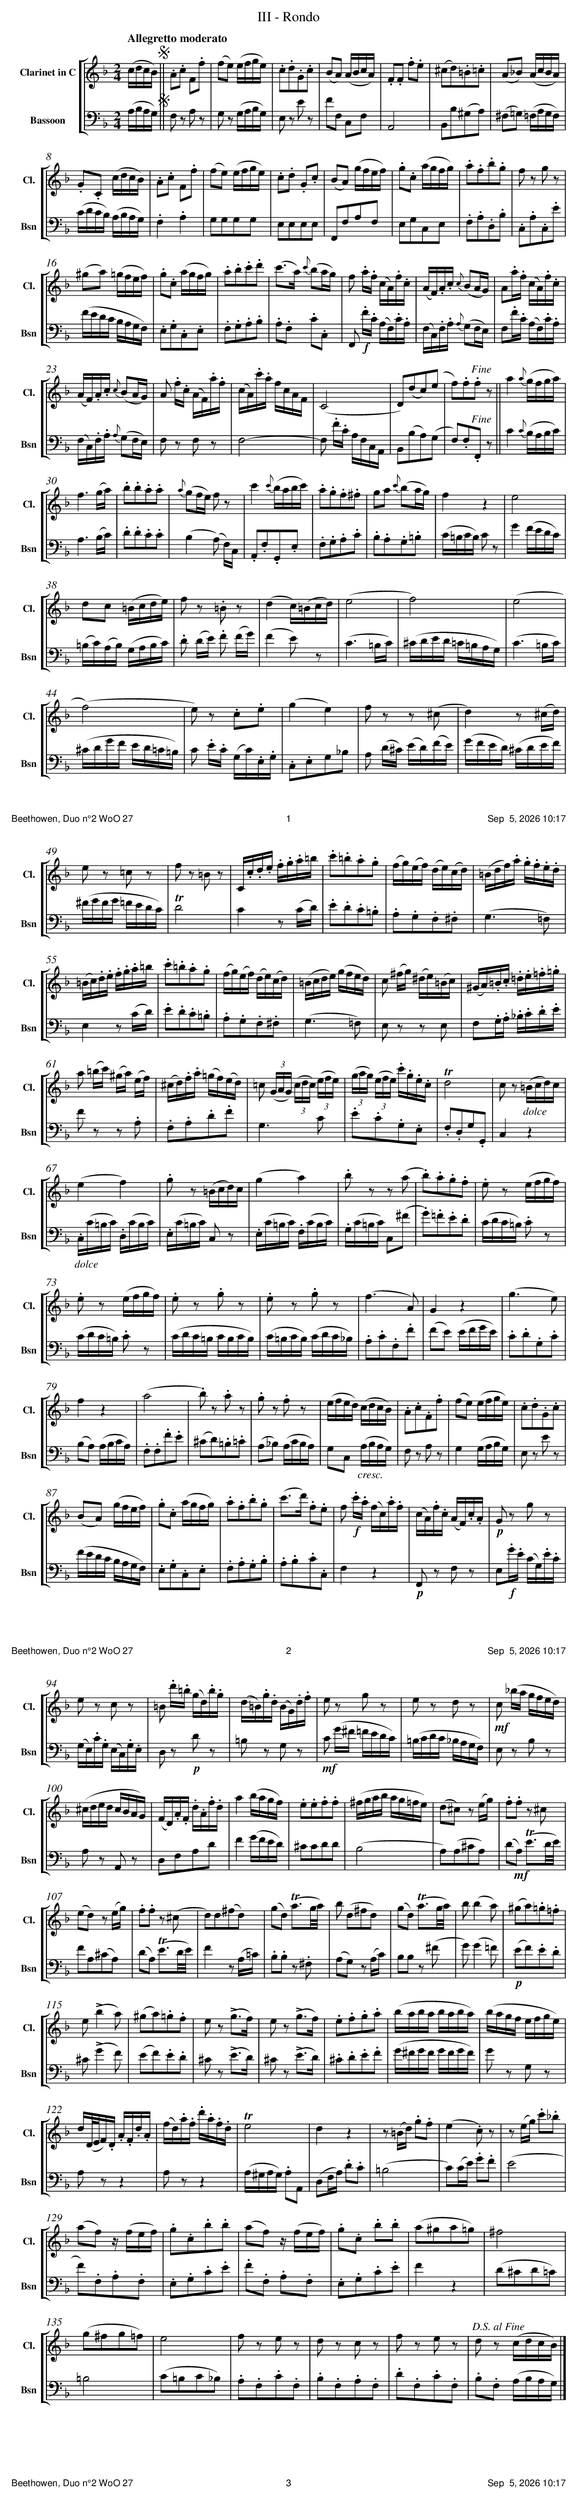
X:1
T:III - Rondo
L:1/8
M:2/4
Q:"Allegretto moderato"
V:1 treble nm="Clarinet in C" snm="Cl."
V:2 bass nm="Bassoon" snm="Bsn"
%%score [1 | 2]
K:F
V:1
(c/d/c/B/) !segno!|| .A.c F.f | (fe) (e/f/g/e/) | .c.d.G.c | (BA) (A/B/c/A/) | .F.F .f.e | (^cd).=B.=c | (A_B) (A/c/B/A/) |
.G.C (c/d/c/B/) | .A.c F.f | (fe) (e/f/g/e/) | .c.d .G.c | (BA) (g/f/e/f/) | .g.c (a/g/f/g/) | .a.f.b.g | f z g z |
(^ga) (=g/f/e/f/) | .g.c (a/g/f/g/) | .a.b.c'.d' | (c'>a) {c'}(ba/g/) | f .a/.f/ (c/A/).f/.c/ | (A/F/).A/.c/ {c}(BA/G/) | A.a/.f/ (c/A/).f/.c/ |
(A/F/).A/.c/ {c}(BA/G/) | A .f/.c/ (A/F/).a/.f/ | (c/A/).c'/.a/ f/c/A/F/ | (C4 | D)(dc)(e | f).f"^Fine".f z || a2 {a}(g/f/g/a/) |
f3 (g/a/) | .b.b.a.a | {a}(gf/e/) f z | c'2 {c'}(b/a/b/c'/) | .a.g.f.^f | ga {c'}(ba/g/) | f2 z2 | e4 |
dc (=B/c/d/e/) |  f z .=B z | (d2 c/)(=B/c/d/) | (e4 | f4) | (e4 |
(f4) | e) z .c.e | (g2 e2) | f z z (^c |  d2) z (^c/d/) |
e z =c z | f z =B z | C/.c/.d/.e/ .f/.g/.a/=b/ | .c'.=b.a.g |  (f/g/)(e/f/) (d/e/)(c/d/) | (=B/d/f/).a/ .g/.f/.e/.d/ |
(=B/c/).d/.e/ .f/.g/.a/=b/ | .c'.=b.a.g |  (f/g/)(e/f/) (d/e/)(c/d/) | (=B/c/d/e/) (g/f/e/d/) | c (^f/g/) (^d/e/)(=B/c/) | (^G/A/).=B/.c/ .=d/.e/.=f/.=g/ |
a (=b/c'/) (^g/a/) (e/f/) | (^c/d/).f/.a/ (=g/f/)(e/d/) |  =c (3(G/A/G/) (3(c/d/c/) (3(e/f/e/) | (3(g/a/g/) (3(e/f/e/) .c'/.g/.e/.c/ |  Td4 | c z "_dolce"(=B/c/d/)c/ |
(e2 f2) | .g z (=B/c/d/)c/ | (g2 a2) | .b z z (a | .b).a.g.f | .e z (e/f/g/f/) |
.e z (e/f/g/f/) | .e z .g z | .e z .g z | (f3 A) | G2 z2 | (g3 e) |
f2 z2 |  (a4 | .b) z .a z | .g z .f z | (e/f/e/d/) (c/d/c/B/) | .A.c.F.f | (fe) (e/f/g/e/) | .c.d.G.c |
(BA) (g/f/e/f/) | .g.c (a/g/f/g/) | .a.f.b.g | (c'>d') .f.e | f !f!.c'/.a/ (f/c/).a/.f/ |  (c/A/).f/.c/ (A/F/).c/.A/ | !p!G z g z |
e z c z | =B .d'/.=b/ (g/d/).b/.g/ | (d/=B/).g/.d/ (B/G/).d/.f/ |  e z g z | e z d z | !mf!c (_b/a/ g/f/e/d/) |
(^c/d/e/d/ c/B/A/G/) | (F/D/).A/.F/ .d/.A/.f/.d/ |  a2 (b/a/g/f/) | .e.e.f.f | (^f/g/a/b/ a/g/=f/e/) | (d^c) z (e/g/) | .f.f z ^c |
(ed) z (e/g/) | .f.f z (^c | d)d(^fd) | (gd) (Ta3/2g/4a/4) | b (d^fd) | (gd) (Ta3/2g/4a/4) | b (b2 a) | (^ga).=g.=f |
e (!>!b2 a) | (^ga).=g.f | e z (!>!g>f) | e z (!>!g>f) | .e.f.g.a | (b/a/b/a/ b/a/b/a/) |  (b/a/g/f/ e/f/g/e/) |
d/(D/4E/4F/).D/ .A/.F/.d/.A/ | (f/d/).a/.f/ .d'/.a/.f/.d/ | Te4 | d2 z2 | z(=B/d/) .g.f | (e2 .c) z | z (e/g/) .c'._b |
(af) z/(f/e/f/) | .g.c.b.b | (af) z/(f/e/f/) |  .g.c .b.b | (a^ga=g) | ^f4 |
(g^fg=f) | e4 | f z e z | d z c z | f z e z | "^D.S. al Fine"d z (c/d/c/B/) |]
V:2
(A,/B,/A,/G,/) !segno!|| F, z A, z | G, z (G,/A,/B,/G,/) | E, z E z |  FF, C,F, | A,,4 | B,,B,(^G,A,) | (^F,=G,) (=F,/A,/G,/F,/) |
(C/D/C/B,/) (A,/B,/A,/G,/) | .F,2 .A,2 | G,G,G,G, | E,E,E,E, | F,,F,A,F, | E,G,C,E, | .F,.A,.D,.B, | .C,.A,.C,.E |
(F/E/D/C/ B,/A,/G,/F,/) | .E,.G,.C,.E, | .F,.G,.A,.B, | .A,.F, .C.C, | F,, !f!.F/.C/ (A,/F,/).C/.A,/ |  (F,/C,/).F,/.A,/ {A,}(G,F,/E,/) | F,.F/.C/ (A,/F,/).C/.A,/ |
(F,/C,/).F,/.A,/ {A,}(G,F,/E,/) | F, z F, z |  F,4- | F, .F/.C/ A,/F,/C,/A,,/ | B,,(B,A,)(G, | F,).F,"^Fine".F,, z || C2{C} (B,/A,/B,/C/) |
A,3 (B,/C/) | .D.D.C.C | (B,2 (A,) F,/)C,/ | .A,,.F,.G,,.E, | .F,.G,.A,.C | .B,.A,.G,.=B, | (C/=B,/C/B,/) C z | G2 (F/E/D/C/) |
(=B,/C/)(A,/B,/) (G,/A,/B,/C/) | .D (D/E/) .F (F/G/) |  (F2 E) z | (C3 =B,/C/) | (^C/D/E/D/ =C/=B,/A,/G,/) | (C3 =B,/C/) |
(^C/D/G/F/ E/D/=C/=B,/) |  C .E/.C/ (G,/C/).E,/.G,/ | .C,.E,G,_B, | A, (D/^C/) (E/D/)(F/E/) | (G/F/E/D/) (^C/D/E/F/) |
(^F/G/F/G/ =F/E/D/C/) | TD4 | C2 z (C/D/) | .E.D.C.=B, | .A,.G,.F,.^F, | (G,3 =F,) |
E,2 z (C/D/) |  .E.D.C.=B, | .A,.G,.F,.^F, | (G,3 =F,) | E, z z E, | F,.G,/.A,/ ._B,/.C/.D/.E/ |
F z z .A, |  .F,.A,.D.F | G,3 C | .E.C.G,.E, | .F,.D,G,.G,, | C,2 z2 |
"_dolce".C,/(C/=B,/C/) .D,/(C/B,/C/) |  .E,/(C/=B,/C/) C, z | .E,/(C/=B,/C/) .F,/(C/B,/C/) | .G,/(C/=B,/C/) C,(^F | .G).=F.E.D |  (C/D/C/=B,/) .C z |
(C/D/C/=B,/) .C z | (C/D/C/=B,/ C/B,/C/B,/) | (C/=B,/C/B,/) (C/D/C/_B,/) | .A,.C.F,.F | (FE) (E/F/G/E/) | .C.D.G,.C |
(B,A,) (A,/B,/C/A,/) | .F,.F,.F.E | (^CD).=B,.=C | (A,_B,) (A,/C/B,/A,/) | G,C, "_cresc."(A,/B,/A,/G,/) | F, z A, z | G,2 (G,/A,/B,/G,/) | E, z E z |
(F/E/D/C/ B,/A,/G,/F,/) | .E,.G,.C,.E, | .F,.A,.G,.B, | .A,.B,.C.C, | F,2 z2 | !p!F,, z F, z | E,!f!.G/.E/ (C/G,/).E/.C/ |
(G,/E,/).C/.G,/ (E,/C,/).G,/.E,/ | D, z !p!D z | =B, z G, z | !mf!C (G/^F/ =F/E/D/C/) | (=B,/C/D/C/ _B,/A,/G,/F,/) | E, z B, z |
A, z A,, z | D,F,A,D |  F2 (G/F/E/D/) | ^CCDD | (B,4 | A,)(A,^CA,) | (D!mf!A,) (TE3/2D/4E/4) |
FA,(^CA,) |  (DA,) (TE3/2D/4E/4) | F2 z (A,/=C/) | .B,.B, z .^F, | (A,G,) z (A,/C/) | B,B, z (^F | G) (G2 =F) | !p!(EF).E.D |
^C (!>!G2 F) | (EF).E.D | ^C z (!>!E>D) | ^C z (!>!E>D) | .^C.D.E.F | (G/^F/G/F/ G/F/G/F/) | G z G, z |
A, z z2 | A, z z2 | (A,/^G,/A,/G,/) .A,A,, | (D,F,/A,/) .D.C | (=B,4 | C)(C/E/) .G.F |  (E4 |
F).F,.A,.F, | .E,.G,.C.E | .F.F, .A,.F, | .E,.G,.C.E | F2 z2 | (D^CD=C) |
=B,4 |  (C=B,C_B,) | .A,.F,.C.F, | .B,.F,.A,.F, | .D.F,.C.F, | .B,.F, (A,/B,/A,/G,/) |]
